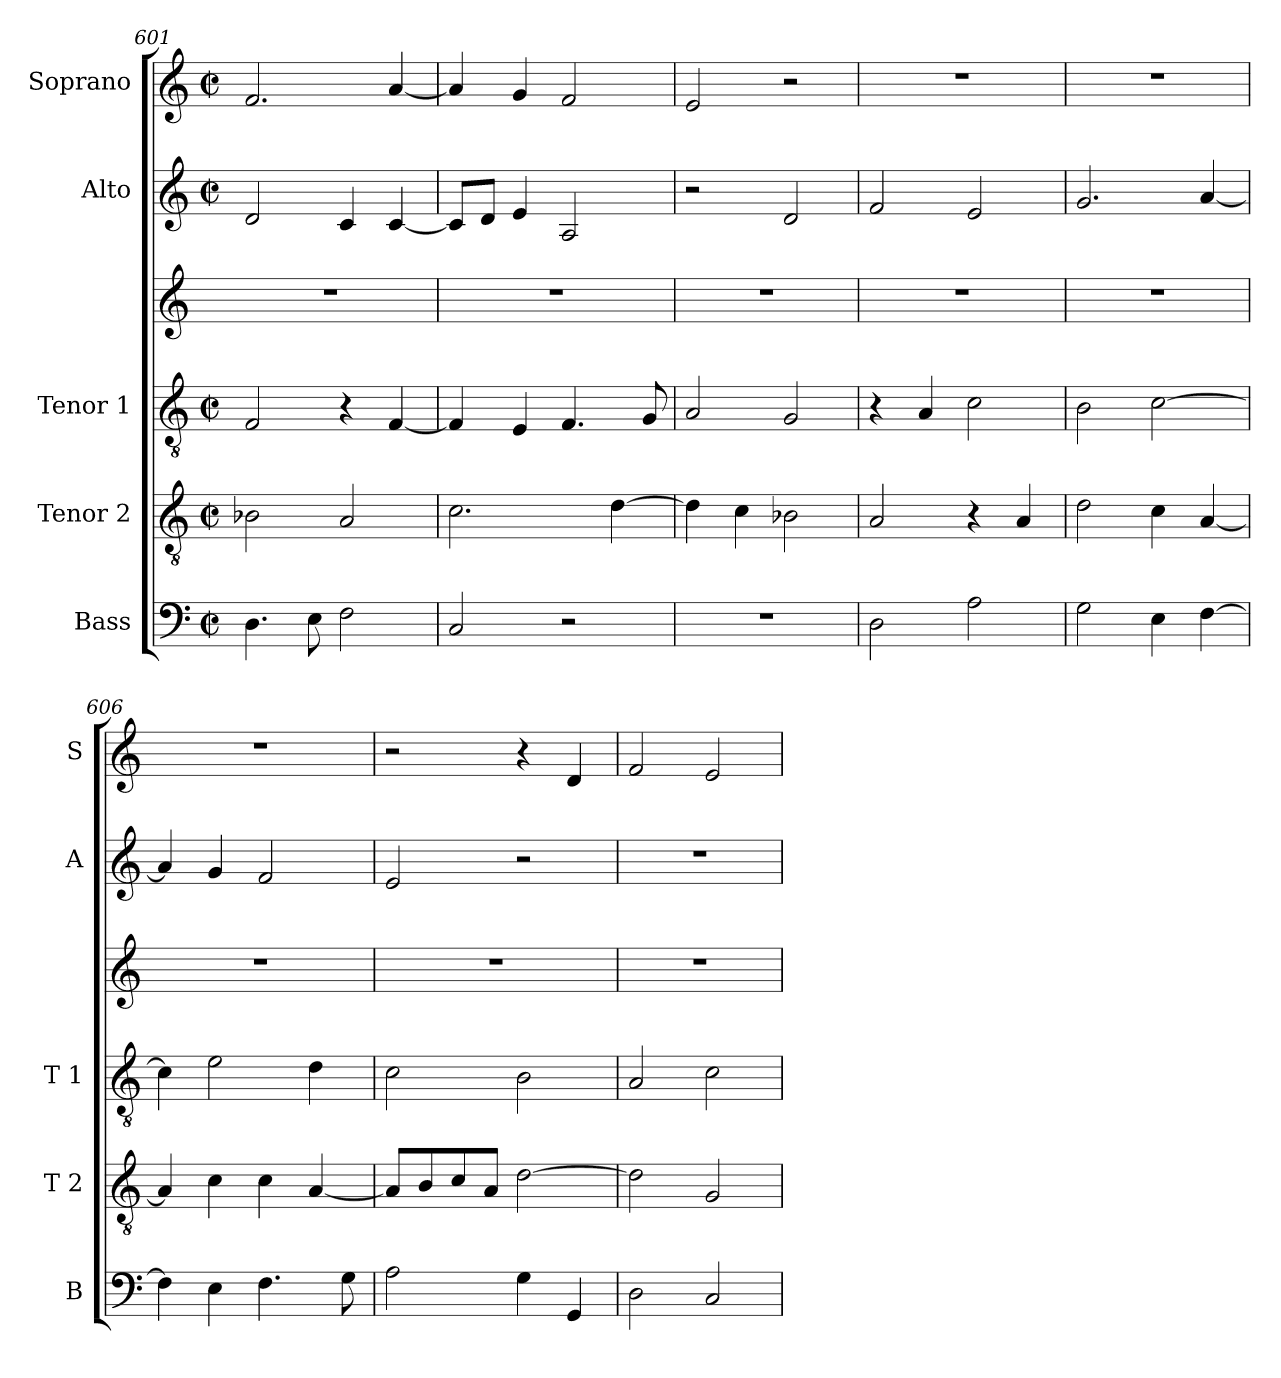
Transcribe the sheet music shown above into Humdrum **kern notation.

**kern	**kern	**kern	**kern	**kern	**kern
*part6	*part5	*part4	*part3	*part2	*part1
*staff6	*staff5	*staff4	*staff3	*staff2	*staff1
*I"Bass	*I"Tenor 2	*I"Tenor 1	*	*I"Alto	*I"Soprano
*I'B	*I'T 2	*I'T 1	*	*I'A	*I'S
*clefF4	*clefGv2	*clefGv2	*clefG2	*clefG2	*clefG2
*k[]	*k[]	*k[]	*k[]	*k[]	*k[]
*C:	*C:	*C:	*C:	*C:	*C:
*M2/2	*M2/2	*M2/2	*	*M2/2	*M2/2
*met(c|)	*met(c|)	*met(c|)	*	*met(c|)	*met(c|)
=601	=601	=601	=601	=601	=601
4.D\	2B-X\	2F/	1r	2d/	2.f/
8E\	.	.	.	.	.
2F\	2A/	4r	.	4c/	.
.	.	[<4F/	.	[<4c/	[<4a/
!!LO:LB:g=z
=602	=602	=602	=602	=602	=602
2C/	2.c\	4F/]	1r	8c/L]	4a/]
.	.	.	.	8d/J	.
.	.	4E/	.	4e/	4g/
2r	.	4.F/	.	2A/	2f/
.	[>4d\	.	.	.	.
.	.	8G/	.	.	.
=603	=603	=603	=603	=603	=603
1r	4d\]	2A/	1r	2r	2e/
.	4c\	.	.	.	.
.	2B-X\	2G/	.	2d/	2r
=604	=604	=604	=604	=604	=604
2D\	2A/	4r	1r	2f/	1r
.	.	4A/	.	.	.
2A\	4r	2c\	.	2e/	.
.	4A/	.	.	.	.
=605	=605	=605	=605	=605	=605
2G\	2d\	2B\	1r	2.g/	1r
4E\	4c\	[>2c\	.	.	.
[>4F\	[<4A/	.	.	[<4a/	.
=606	=606	=606	=606	=606	=606
4F\]	4A/]	4c\]	1r	4a/]	1r
4E\	4c\	2e\	.	4g/	.
4.F\	4c\	.	.	2f/	.
.	[<4A/	4d\	.	.	.
8G\	.	.	.	.	.
=607	=607	=607	=607	=607	=607
2A\	8A/L]	2c\	1r	2e/	2r
.	8B/	.	.	.	.
.	8c/	.	.	.	.
.	8A/J	.	.	.	.
4G\	[>2d\	2B\	.	2r	4r
4GG/	.	.	.	.	4d/
!!LO:PB:g=z
=608	=608	=608	=608	=608	=608
2D\	2d\]	2A/	1r	1r	2f/
2C/	2G/	2c\	.	.	2e/
=	=	=	=	=	=
*-	*-	*-	*-	*-	*-
